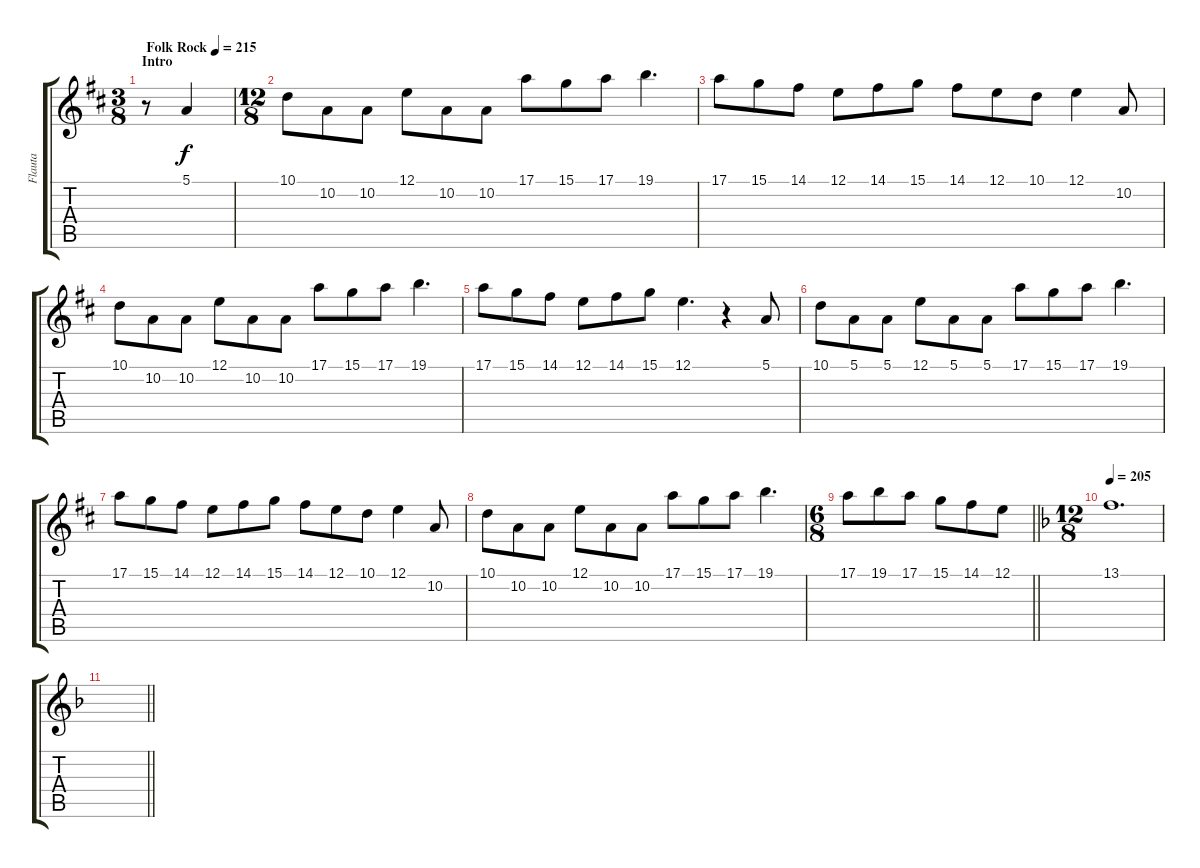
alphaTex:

\track ("Flauta" "Flauta") {instrument flute}
\staff {score tabs}
\tuning (E4 B3 G3 D3 A2 E2) {hide}
\ts (3 8)
\section ("" "Intro")
\tempo (215 "Folk Rock")
\clef g2
\ks d
r.8{dy f instrument flute} 5.1.4 |
\ts (12 8)
10.1.8 10.2.8 10.2.8 12.1.8 10.2.8 10.2.8 17.1.8 15.1.8 17.1.8 19.1.4{d} |
17.1.8 15.1.8 14.1.8 12.1.8 14.1.8 15.1.8 14.1.8 12.1.8 10.1.8 12.1.4 10.2.8 |
10.1.8 10.2.8 10.2.8 12.1.8 10.2.8 10.2.8 17.1.8 15.1.8 17.1.8 19.1.4{d} |
17.1.8 15.1.8 14.1.8 12.1.8 14.1.8 15.1.8 12.1.4{d} r.4 5.1.8 |
10.1.8 5.1.8 5.1.8 12.1.8 5.1.8 5.1.8 17.1.8 15.1.8 17.1.8 19.1.4{d} |
17.1.8 15.1.8 14.1.8 12.1.8 14.1.8 15.1.8 14.1.8 12.1.8 10.1.8 12.1.4 10.2.8 |
10.1.8 10.2.8 10.2.8 12.1.8 10.2.8 10.2.8 17.1.8 15.1.8 17.1.8 19.1.4{d} |
\ts (6 8)
\barLineRight lightlight
17.1.8 19.1.8 17.1.8 15.1.8 14.1.8 12.1.8 |
\ts (12 8)
\tempo 205
\ks dminor
13.1.1{d} |
\barLineRight lightlight
